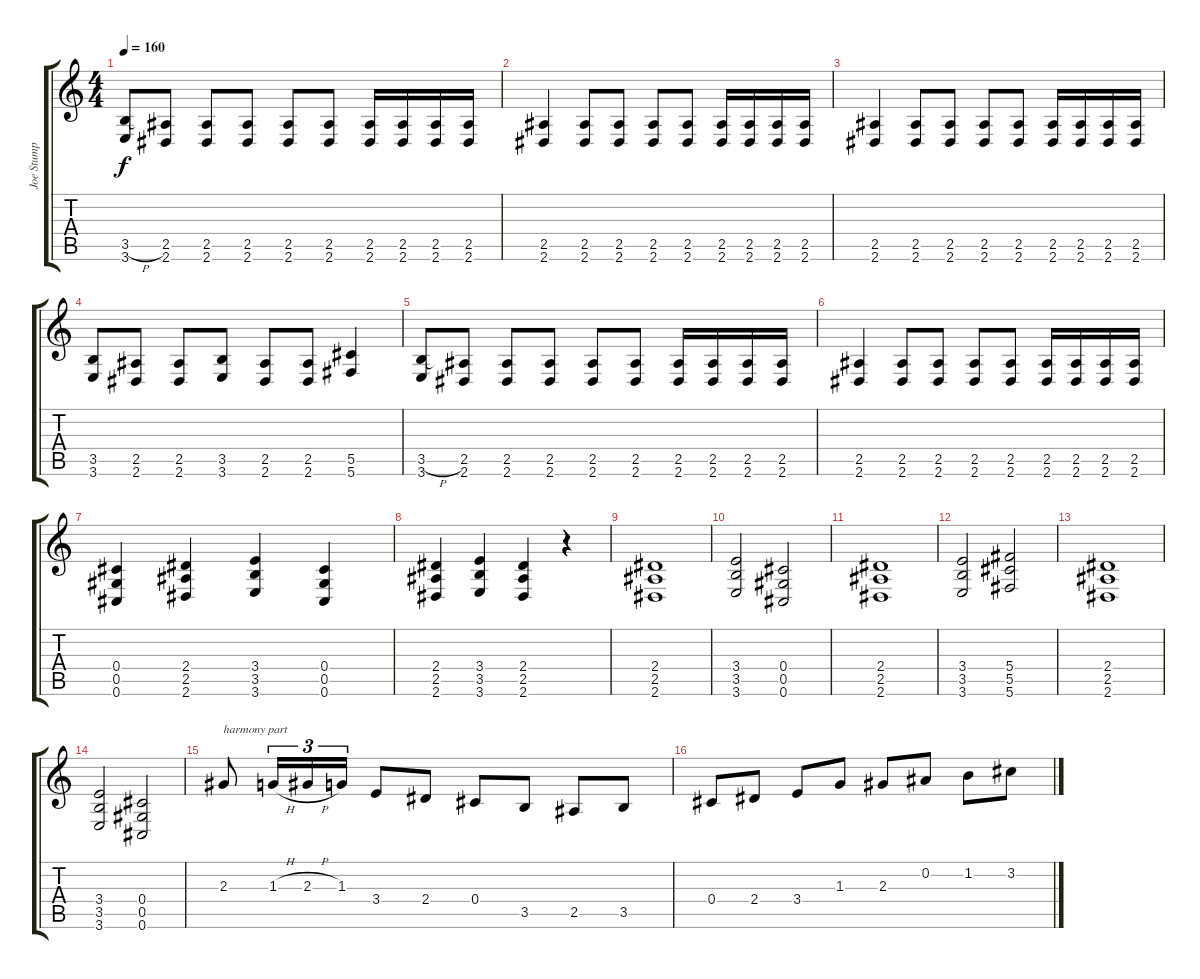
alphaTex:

\track ("Joe Stump" "Joe Stump") {instrument overdrivenguitar}
\staff {score tabs}
\tuning (Eb4 Bb3 Gb3 Db3 Ab2 Db2) {hide}
\ts (4 4)
\tempo 160
\clef g2
\ks c
(3.5{h} 3.6).8{dy f} (2.5 2.6).8 (2.5 2.6).8 (2.5 2.6).8 (2.5 2.6).8 (2.5 2.6).8 (2.5 2.6).16 (2.5 2.6).16 (2.5 2.6).16 (2.5 2.6).16 |
(2.5 2.6).4 (2.5 2.6).8 (2.5 2.6).8 (2.5 2.6).8 (2.5 2.6).8 (2.5 2.6).16 (2.5 2.6).16 (2.5 2.6).16 (2.5 2.6).16 |
(2.5 2.6).4 (2.5 2.6).8 (2.5 2.6).8 (2.5 2.6).8 (2.5 2.6).8 (2.5 2.6).16 (2.5 2.6).16 (2.5 2.6).16 (2.5 2.6).16 |
(3.5 3.6).8 (2.5 2.6).8 (2.5 2.6).8 (3.5 3.6).8 (2.5 2.6).8 (2.5 2.6).8 (5.5 5.6).4 |
(3.5{h} 3.6).8 (2.5 2.6).8 (2.5 2.6).8 (2.5 2.6).8 (2.5 2.6).8 (2.5 2.6).8 (2.5 2.6).16 (2.5 2.6).16 (2.5 2.6).16 (2.5 2.6).16 |
(2.5 2.6).4 (2.5 2.6).8 (2.5 2.6).8 (2.5 2.6).8 (2.5 2.6).8 (2.5 2.6).16 (2.5 2.6).16 (2.5 2.6).16 (2.5 2.6).16 |
(0.4 0.5 0.6).4 (2.4 2.5 2.6).4 (3.4 3.5 3.6).4 (0.4 0.5 0.6).4 |
(2.4 2.5 2.6).4 (3.4 3.5 3.6).4 (2.4 2.5 2.6).4 r.4 |
(2.4 2.5 2.6).1 |
(3.4 3.5 3.6).2 (0.4 0.5 0.6).2 |
(2.4 2.5 2.6).1 |
(3.4 3.5 3.6).2 (5.4 5.5 5.6).2 |
(2.4 2.5 2.6).1 |
(3.4 3.5 3.6).2 (0.4 0.5 0.6).2 |
2.3.8{txt "harmony part"} 1.3{h}.16{tu (3 2)} 2.3{h}.16{tu (3 2)} 1.3.16{tu (3 2)} 3.4.8 2.4.8 0.4.8 3.5.8 2.5.8 3.5.8 |
0.4.8 2.4.8 3.4.8 1.3.8 2.3.8 0.2.8 1.2.8 3.2.8
